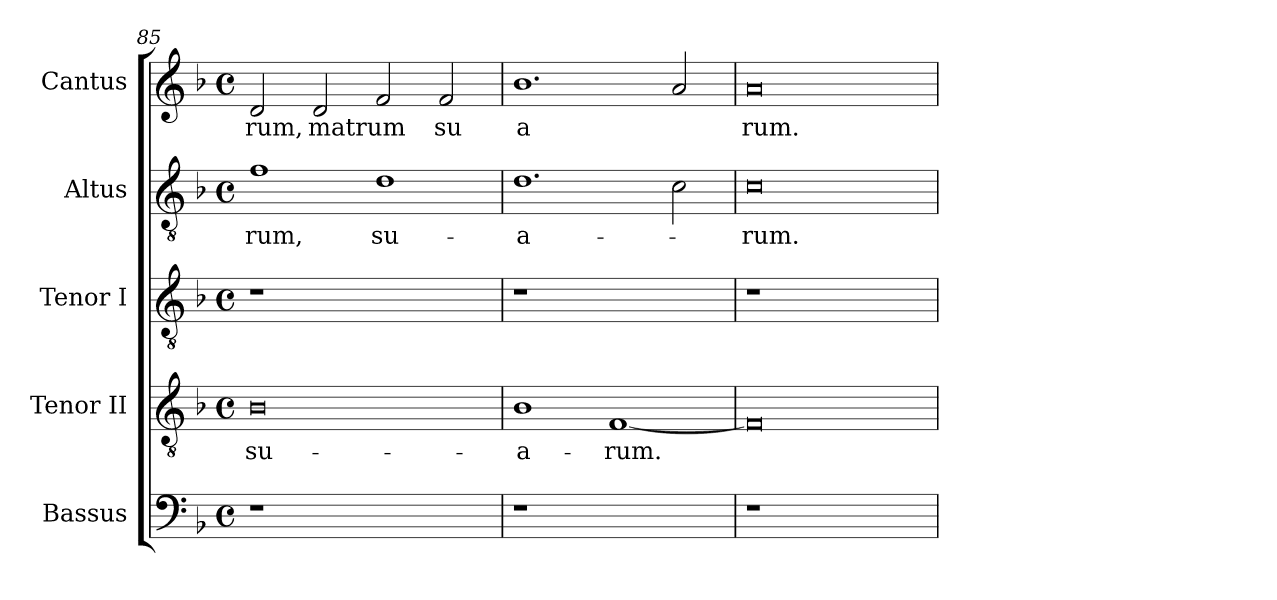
**kern	**kern	**text	**kern	**kern	**text	**kern	**text
*part5	*part4	*part4	*part3	*part2	*part2	*part1	*part1
*staff5	*staff4	*staff4	*staff3	*staff2	*staff2	*staff1	*staff1
*I"Bassus	*I"Tenor II	*	*I"Tenor I	*I"Altus	*	*I"Cantus	*
*I'Bassus	*I'Tenor II	*	*I'Tenor I	*I'Altus	*	*I'Cantus	*
*clefF4	*clefGv2	*	*clefGv2	*clefGv2	*	*clefG2	*
*k[b-]	*k[b-]	*	*k[b-]	*k[b-]	*	*k[b-]	*
*F:	*F:	*	*F:	*F:	*	*F:	*
*M4/4	*M4/4	*	*M4/4	*M4/4	*	*M4/4	*
*met(c)	*met(c)	*	*met(c)	*met(c)	*	*met(c)	*
=85	=85	=85	=85	=85	=85	=85	=85
!	!	!LO:LY:b:cj	!	!	!LO:LY:b:cj	!	!LO:LY:b:cj
1r	0B-	su-	1r	1f	-rum,	2d/	rum,
!	!	!	!	!	!	!	!LO:LY:b
.	.	.	.	.	.	2d/	matrum
!	!	!	!	!	!LO:LY:b:cj	!	!
1ryy	.	.	1ryy	1d	su-	2f/	.
!	!	!	!	!	!	!	!LO:LY:b:cj
.	.	.	.	.	.	2f/	su
=86	=86	=86	=86	=86	=86	=86	=86
!	!	!LO:LY:b:cj	!	!	!LO:LY:b:rj	!	!LO:LY:b:rj
1r	1B-	-a-	1r	1.d	-a-	1.b-	a
!	!	!LO:LY:b	!	!	!	!	!
1ryy	[<1F	-rum.	1ryy	.	.	.	.
.	.	.	.	2c\	.	2a/	.
=87	=87	=87	=87	=87	=87	=87	=87
!	!	!	!	!	!LO:LY:b:cj	!	!LO:LY:b:cj
1r	0F]	.	1r	0c	-rum.	0a	rum.
1ryy	.	.	1ryy	.	.	.	.
=	=	=	=	=	=	=	=
*-	*-	*-	*-	*-	*-	*-	*-
